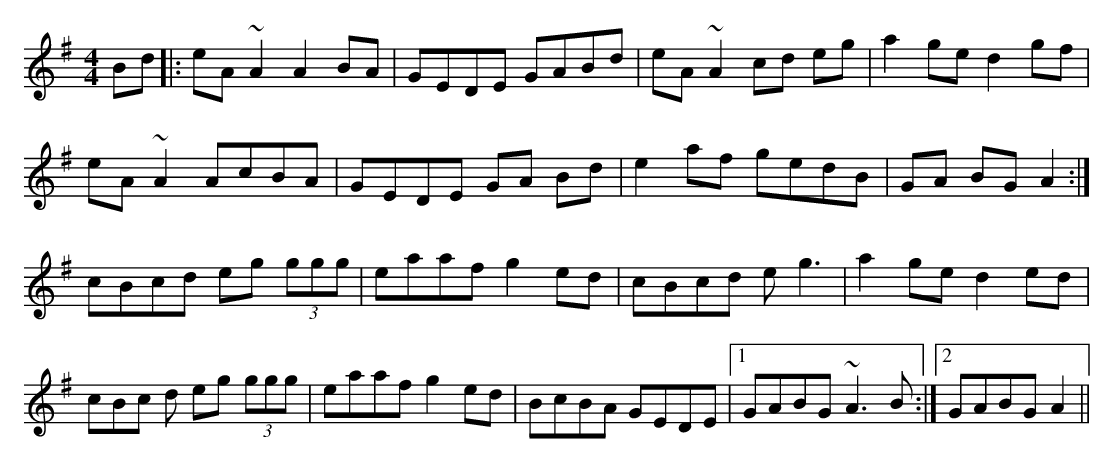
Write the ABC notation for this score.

X:1
M:4/4
K:Ador
Bd|:eA ~A2A2BA|GEDE GABd|eA ~A2 cd eg|a2 ge d2gf|
eA ~A2 AcBA|GEDE GA Bd|e2 af gedB|GA BG A2:|
cBcd eg (3ggg|eaaf g2 ed|cBcd eg3|a2ge d2ed|
cBc d eg (3ggg|eaaf g2ed|BcBA GEDE|1 GABG ~A3 B:|2 GABG A2||
